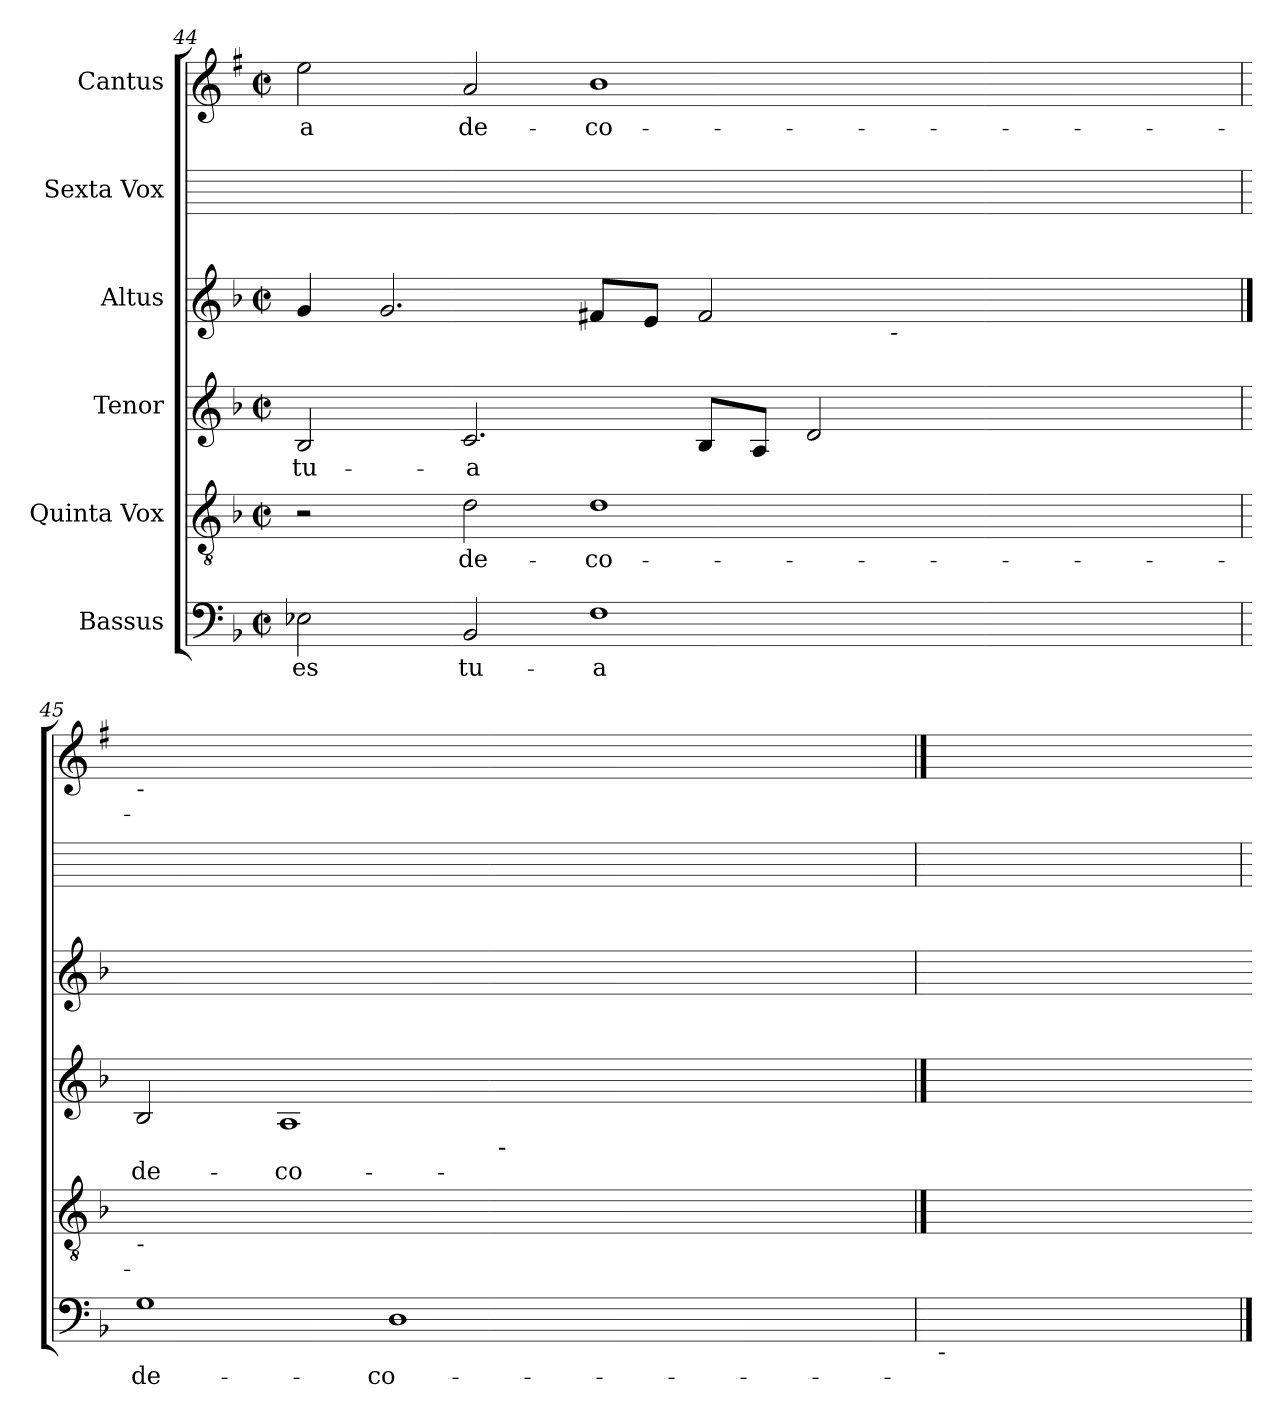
**kern	**text	**kern	**text	**kern	**text	**kern	**text	**kern	**kern	**text
*part6	*part6	*part5	*part5	*part4	*part4	*part3	*part3	*part2	*part1	*part1
*staff6	*staff6	*staff5	*staff5	*staff4	*staff4	*staff3	*staff3	*staff2	*staff1	*staff1
*I"Bassus	*	*I"Quinta Vox	*	*I"Tenor	*	*I"Altus	*	*I"Sexta Vox	*I"Cantus	*
*clefF4	*	*clefGv2	*	*clefG2	*	*clefG2	*	*	*clefG2	*
*	*	*	*	*	*	*	*	*	*ITrd1c2	*
*k[b-]	*	*k[b-]	*	*k[b-]	*	*k[b-]	*	*	*k[b-]	*
*F:	*	*F:	*	*F:	*	*F:	*	*	*F:	*
*M4/2	*	*M4/2	*	*M4/2	*	*M4/2	*	*	*M4/2	*
*met(c|)	*	*met(c|)	*	*met(c|)	*	*met(c|)	*	*	*met(c|)	*
=44A	=44A	=44A	=44A	=44A	=44A	=44A	=44A	=44A	=44A	=44A
!	!LO:LY:b	!	!	!	!LO:LY:b	!	!	!	!	!LO:LY:b
2E-X	-es	2r	.	2B-	tu-	4g	.	4ryy	2dd	-a
.	.	.	.	.	.	2.g	.	2%7ryy	.	.
!	!LO:LY:b	!	!LO:LY:b	!	!LO:LY:b	!	!	!	!	!LO:LY:b
2BB-	tu-	2d	de-	2.c	-a	.	.	.	2g	de-
!	!LO:LY:b	!	!LO:LY:b	!	!	!	!	!	!	!LO:LY:b
1F	-a	1d	-co-	.	.	8f#L	.	.	1a	-co-
.	.	.	.	.	.	8eJ	.	.	.	.
.	.	.	.	8B-L	.	2f#	.	.	.	.
.	.	.	.	8AJ	.	.	.	.	.	.
.	.	.	.	2d	.	.	.	.	.	.
!	!	!	!	!	!	!LO:TX:b:t=-	!	!	!	!
!	!	!	!	!	!	!	!LO:LY:b	!	!	!
.	.	.	.	.	.	0gyy	-ra.	.	.	.
1..ryy	.	1..ryy	.	1..ryy	.	.	.	.	1..ryy	.
=45A	=45A	=45A	=45A	=45A	=45A	==45A	=45A	=45A	=45A	=45A
!	!	!	!	!	!	!	!	!	!LO:TX:b:t=-	!
!	!	!LO:TX:b:t=-	!	!	!	!	!	!	!	!
!	!LO:LY:b	!	!LO:LY:b	!	!LO:LY:b	!	!	!	!	!LO:LY:b
1G	de-	0dyy	-ra.	2B-	de-	0ryy	.	4ryy	0bnyy	-ra.
.	.	.	.	.	.	.	.	0ryy	.	.
!	!	!	!	!	!LO:LY:b	!	!	!	!	!
.	.	.	.	1A	-co-	.	.	.	.	.
!	!LO:LY:b	!	!	!	!	!	!	!	!	!
1D	-co-	.	.	.	.	.	.	.	.	.
!	!	!	!	!LO:TX:b:t=-	!	!	!	!	!	!
!	!	!	!	!	!LO:LY:b	!	!	!	!	!
.	.	.	.	0Gyy	-ra.	.	.	.	.	.
1.ryy	.	1.ryy	.	.	.	1.ryy	.	.	1.ryy	.
.	.	.	.	.	.	.	.	1ryy	.	.
.	.	.	.	.	.	.	.	4ryy	.	.
=	==	==	==	==	==	=	==	=	==	==
!LO:TX:b:t=-	!	!	!	!	!	!	!	!	!	!
!	!LO:LY:b	!	!	!	!	!	!	!	!	!
0Gyy	-ra.	0ryy	.	0ryy	.	0ryy	.	4ryy	0ryy	.
.	.	.	.	.	.	.	.	1..ryy	.	.
==	=	=	=	=	=	=	=	=	=	=
*-	*-	*-	*-	*-	*-	*-	*-	*-	*-	*-
